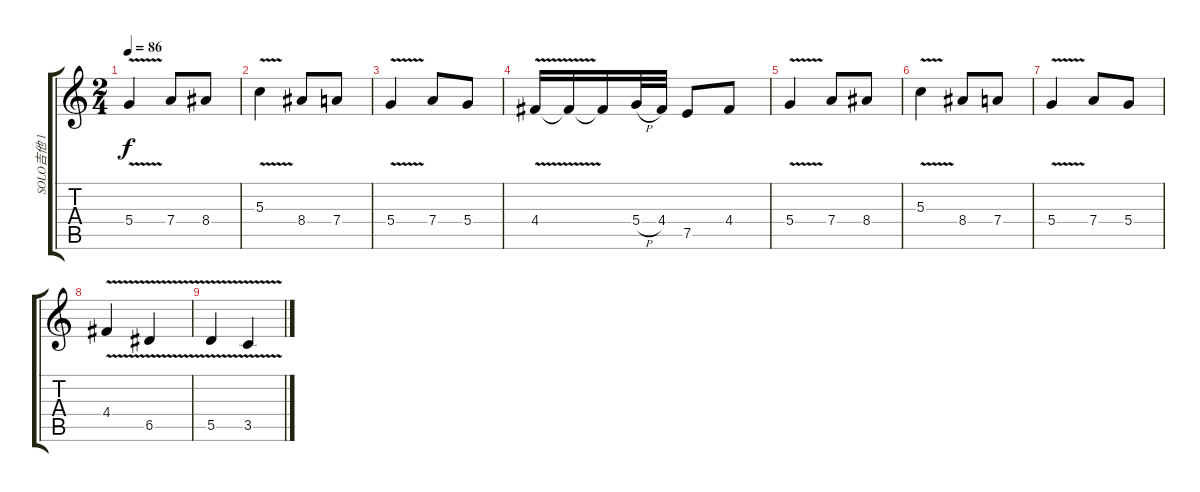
\track ("SOLO吉他 1" "SOLO吉他 1") {instrument distortionguitar}
\staff {score tabs}
\tuning (E4 B3 G3 D3 A2 E2) {hide}
\ts (2 4)
\tempo 86
\clef g2
\ks c
5.4{v}.4{dy f volume 12} 7.4.8 8.4.8 |
5.3{v}.4 8.4.8 7.4.8 |
5.4{v}.4 7.4.8 5.4.8 |
4.4{v}.16 4.4{t}.16 4.4{t}.16 5.4{h}.32 4.4.32 7.5.8 4.4.8 |
5.4{v}.4 7.4.8 8.4.8 |
5.3{v}.4 8.4.8 7.4.8 |
5.4{v}.4 7.4.8 5.4.8 |
4.4{v}.4 6.5{v}.4 |
5.5{v}.4 3.5{v}.4
